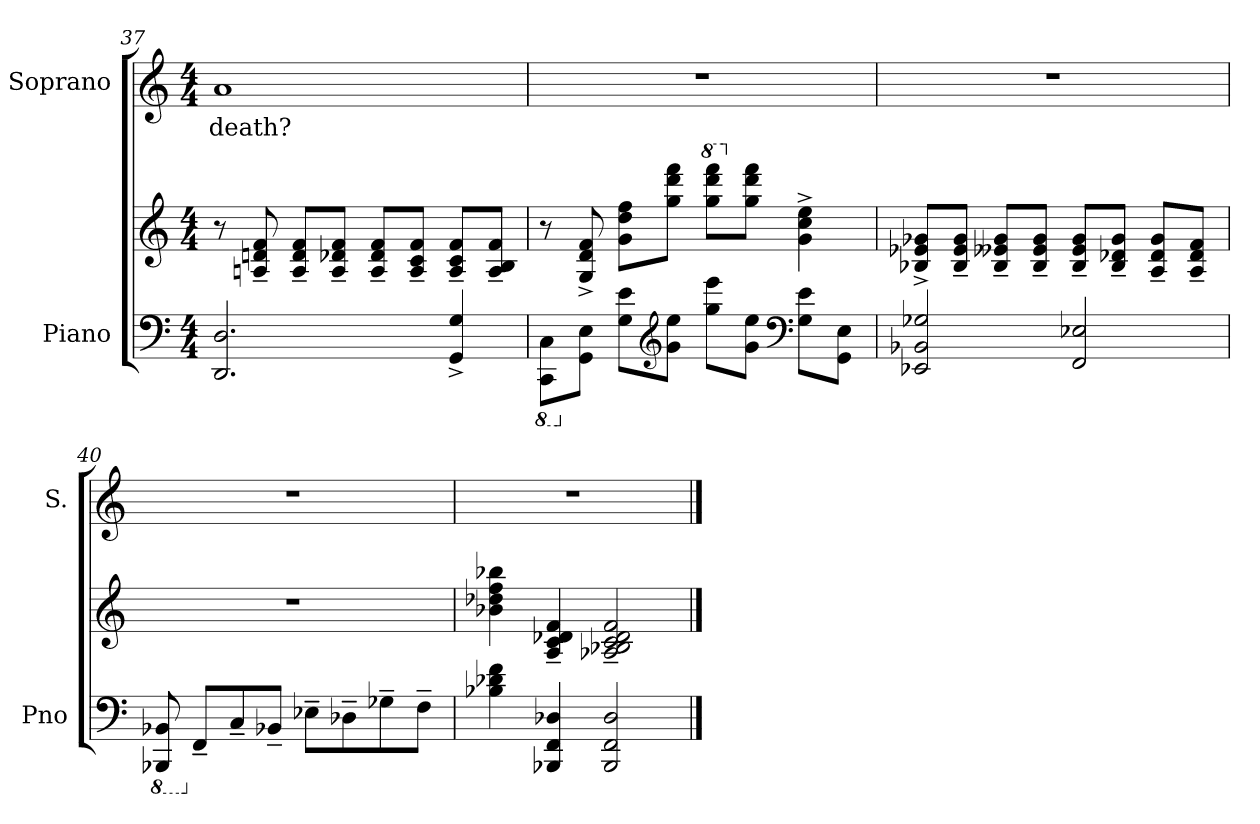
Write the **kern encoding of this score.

**kern	**kern	**kern	**text
*part2	*part2	*part1	*part1
*staff3	*staff2	*staff1	*staff1
*I"Piano	*	*I"Soprano	*
*I'Pno	*	*I'S.	*
!!LO:LB:g=z
*clefF4	*clefG2	*clefG2	*
*k[]	*k[]	*k[]	*
*C:	*C:	*C:	*
*M4/4	*M4/4	*M4/4	*
=37	=37	=37	=37
!	!	!	!LO:LY:b
2.D/< 2.DD/<	8r	1a	death?
.	8f/~< 8dn/~< 8An/~<	.	.
.	8f/~< 8d/~< 8A/~<L	.	.
.	8f/~< 8d-X/~< 8A/~<J	.	.
.	8f/~< 8d-/~< 8A/~<L	.	.
.	8f/~< 8c/~< 8A/~<J	.	.
4G/^<< 4GG/^<<	8f/~< 8c/~< 8A/~<L	.	.
.	8f/~< 8B/~< 8A/~<J	.	.
=38	=38	=38	=38
*8ba	*	*	*
8CC\ 8CCC\L	8r	1r	.
*X8ba	*	*	*
8E\ 8GG\J	8f/^< 8d/^< 8G/^<	.	.
8e\ 8G\L	8ff\ 8dd\ 8g\L	.	.
*clefG2	*	*	*
8ee\ 8g\J	8fff\ 8ddd\ 8gg\J	.	.
*	*8va	*	*
8eee\ 8gg\L	8ffff\ 8dddd\ 8ggg\L	.	.
*	*X8va	*	*
8ee\ 8g\J	8fff\ 8ddd\ 8gg\J	.	.
*clefF4	*	*	*
8e\ 8G\L	4ee\^> 4cc\^> 4g\^>	.	.
8E\ 8GG\J	.	.	.
=39	=39	=39	=39
2G-X/ 2BB-X/ 2EE-X/	8g-X/^< 8e-X/^< 8B-X/^<L	1r	.
.	8g-/~< 8e-/~< 8B-/~<J	.	.
.	8g-/~< 8e--X/~< 8B-/~<L	.	.
.	8g-/~< 8e--/~< 8B-/~<J	.	.
2E-X/ 2FF/	8g-/~< 8e--/~< 8B-/~<L	.	.
.	8g-/~< 8d-X/~< 8B-/~<J	.	.
.	8g-/~< 8d-/~< 8A/~<L	.	.
.	8f/~< 8d-/~< 8A/~<J	.	.
!!LO:PB:g=z
=40	=40	=40	=40
*8ba	*	*	*
8BBB-X/ 8BBBB-X/	1r	1r	.
*X8ba	*	*	*
8FF~</L	.	.	.
8C~</	.	.	.
8BB-X~</J	.	.	.
8E-X~>\L	.	.	.
8D-X~>\	.	.	.
8G-X~>\	.	.	.
8F~>\J	.	.	.
=41	=41	=41	=41
4f\ 4d-X\ 4B-X\	4bb-X\ 4ff\ 4dd-X\ 4b-X\	1r	.
4D-X/ 4FF/ 4BBB-X/	4f/~< 4d-X/~< 4c/~< 4A/~<	.	.
2D-/ 2FF/ 2BBB-/	2f/~< 2d-/~< 2c/~< 2B-X/~< 2A-X/~<	.	.
==	==	==	==
*-	*-	*-	*-
